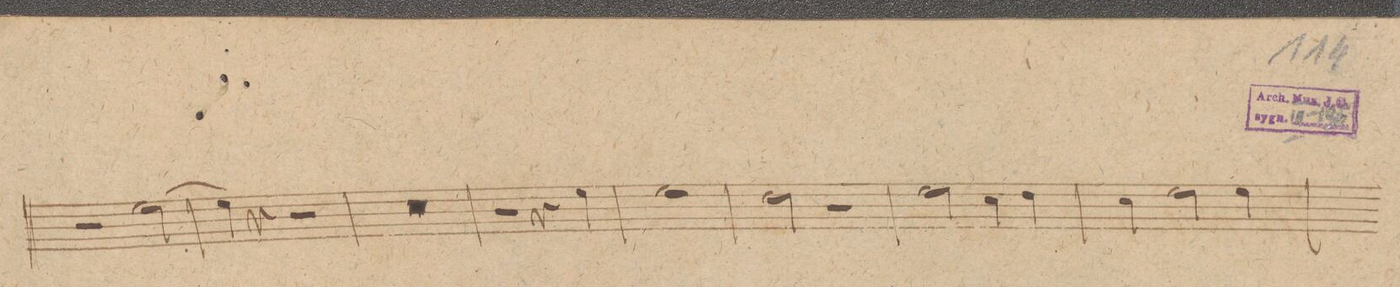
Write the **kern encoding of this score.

**kern
*I"Trompetto. 1mo in A.
*clefG2
*k[f#c#g#]
*met(c|)
*M2/2
2r
[>2cc#\
=242
4cc#\]
4r
2r
=243
0r
=244
=245
2r
4r
4cc#\
=246
1cc#
=247
2b\
2r
=248
2cc#\
4a\
4b\
=249
4a\
2cc#\
4cc#\
=250
*-
